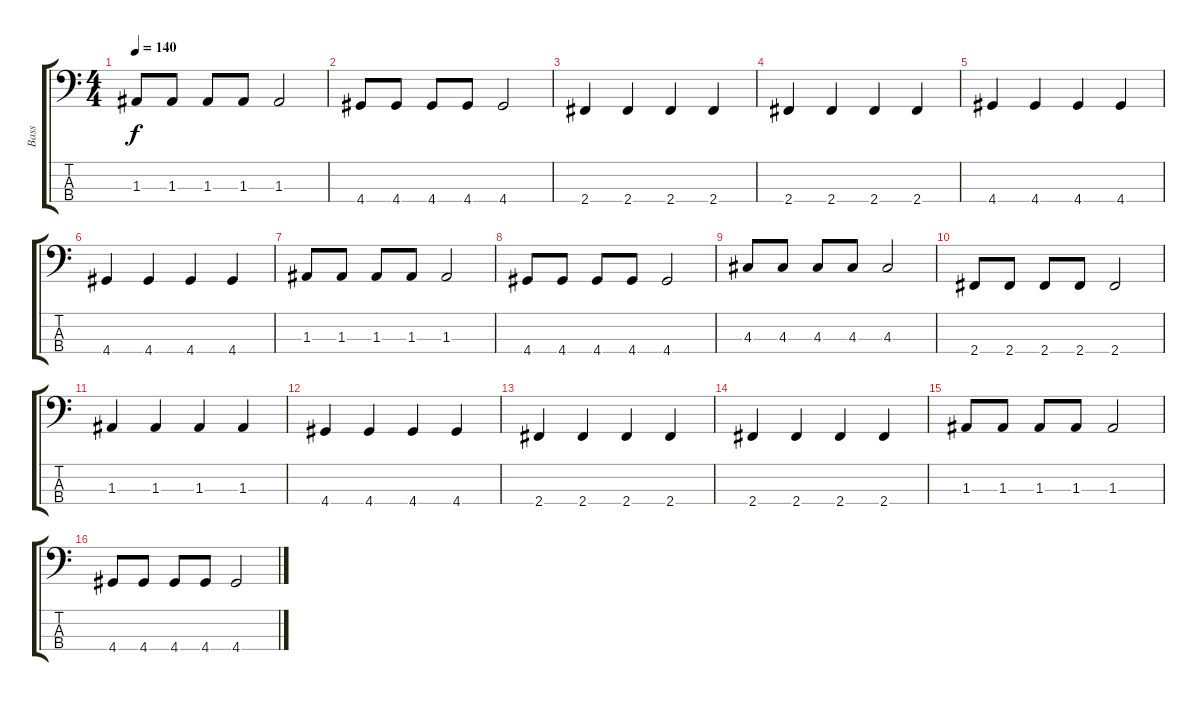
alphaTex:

\track ("Bass" "Bass") {instrument electricbasspick}
\staff {score tabs}
\tuning (G2 D2 A1 E1) {hide}
\ts (4 4)
\tempo 140
\clef f4
\ks c
1.3.8{dy f} 1.3.8 1.3.8 1.3.8 1.3.2 |
4.4.8 4.4.8 4.4.8 4.4.8 4.4.2 |
2.4.4 2.4.4 2.4.4 2.4.4 |
2.4.4 2.4.4 2.4.4 2.4.4 |
4.4.4 4.4.4 4.4.4 4.4.4 |
4.4.4 4.4.4 4.4.4 4.4.4 |
1.3.8 1.3.8 1.3.8 1.3.8 1.3.2 |
4.4.8 4.4.8 4.4.8 4.4.8 4.4.2 |
4.3.8 4.3.8 4.3.8 4.3.8 4.3.2 |
2.4.8 2.4.8 2.4.8 2.4.8 2.4.2 |
1.3.4 1.3.4 1.3.4 1.3.4 |
4.4.4 4.4.4 4.4.4 4.4.4 |
2.4.4 2.4.4 2.4.4 2.4.4 |
2.4.4 2.4.4 2.4.4 2.4.4 |
1.3.8 1.3.8 1.3.8 1.3.8 1.3.2 |
4.4.8 4.4.8 4.4.8 4.4.8 4.4.2
